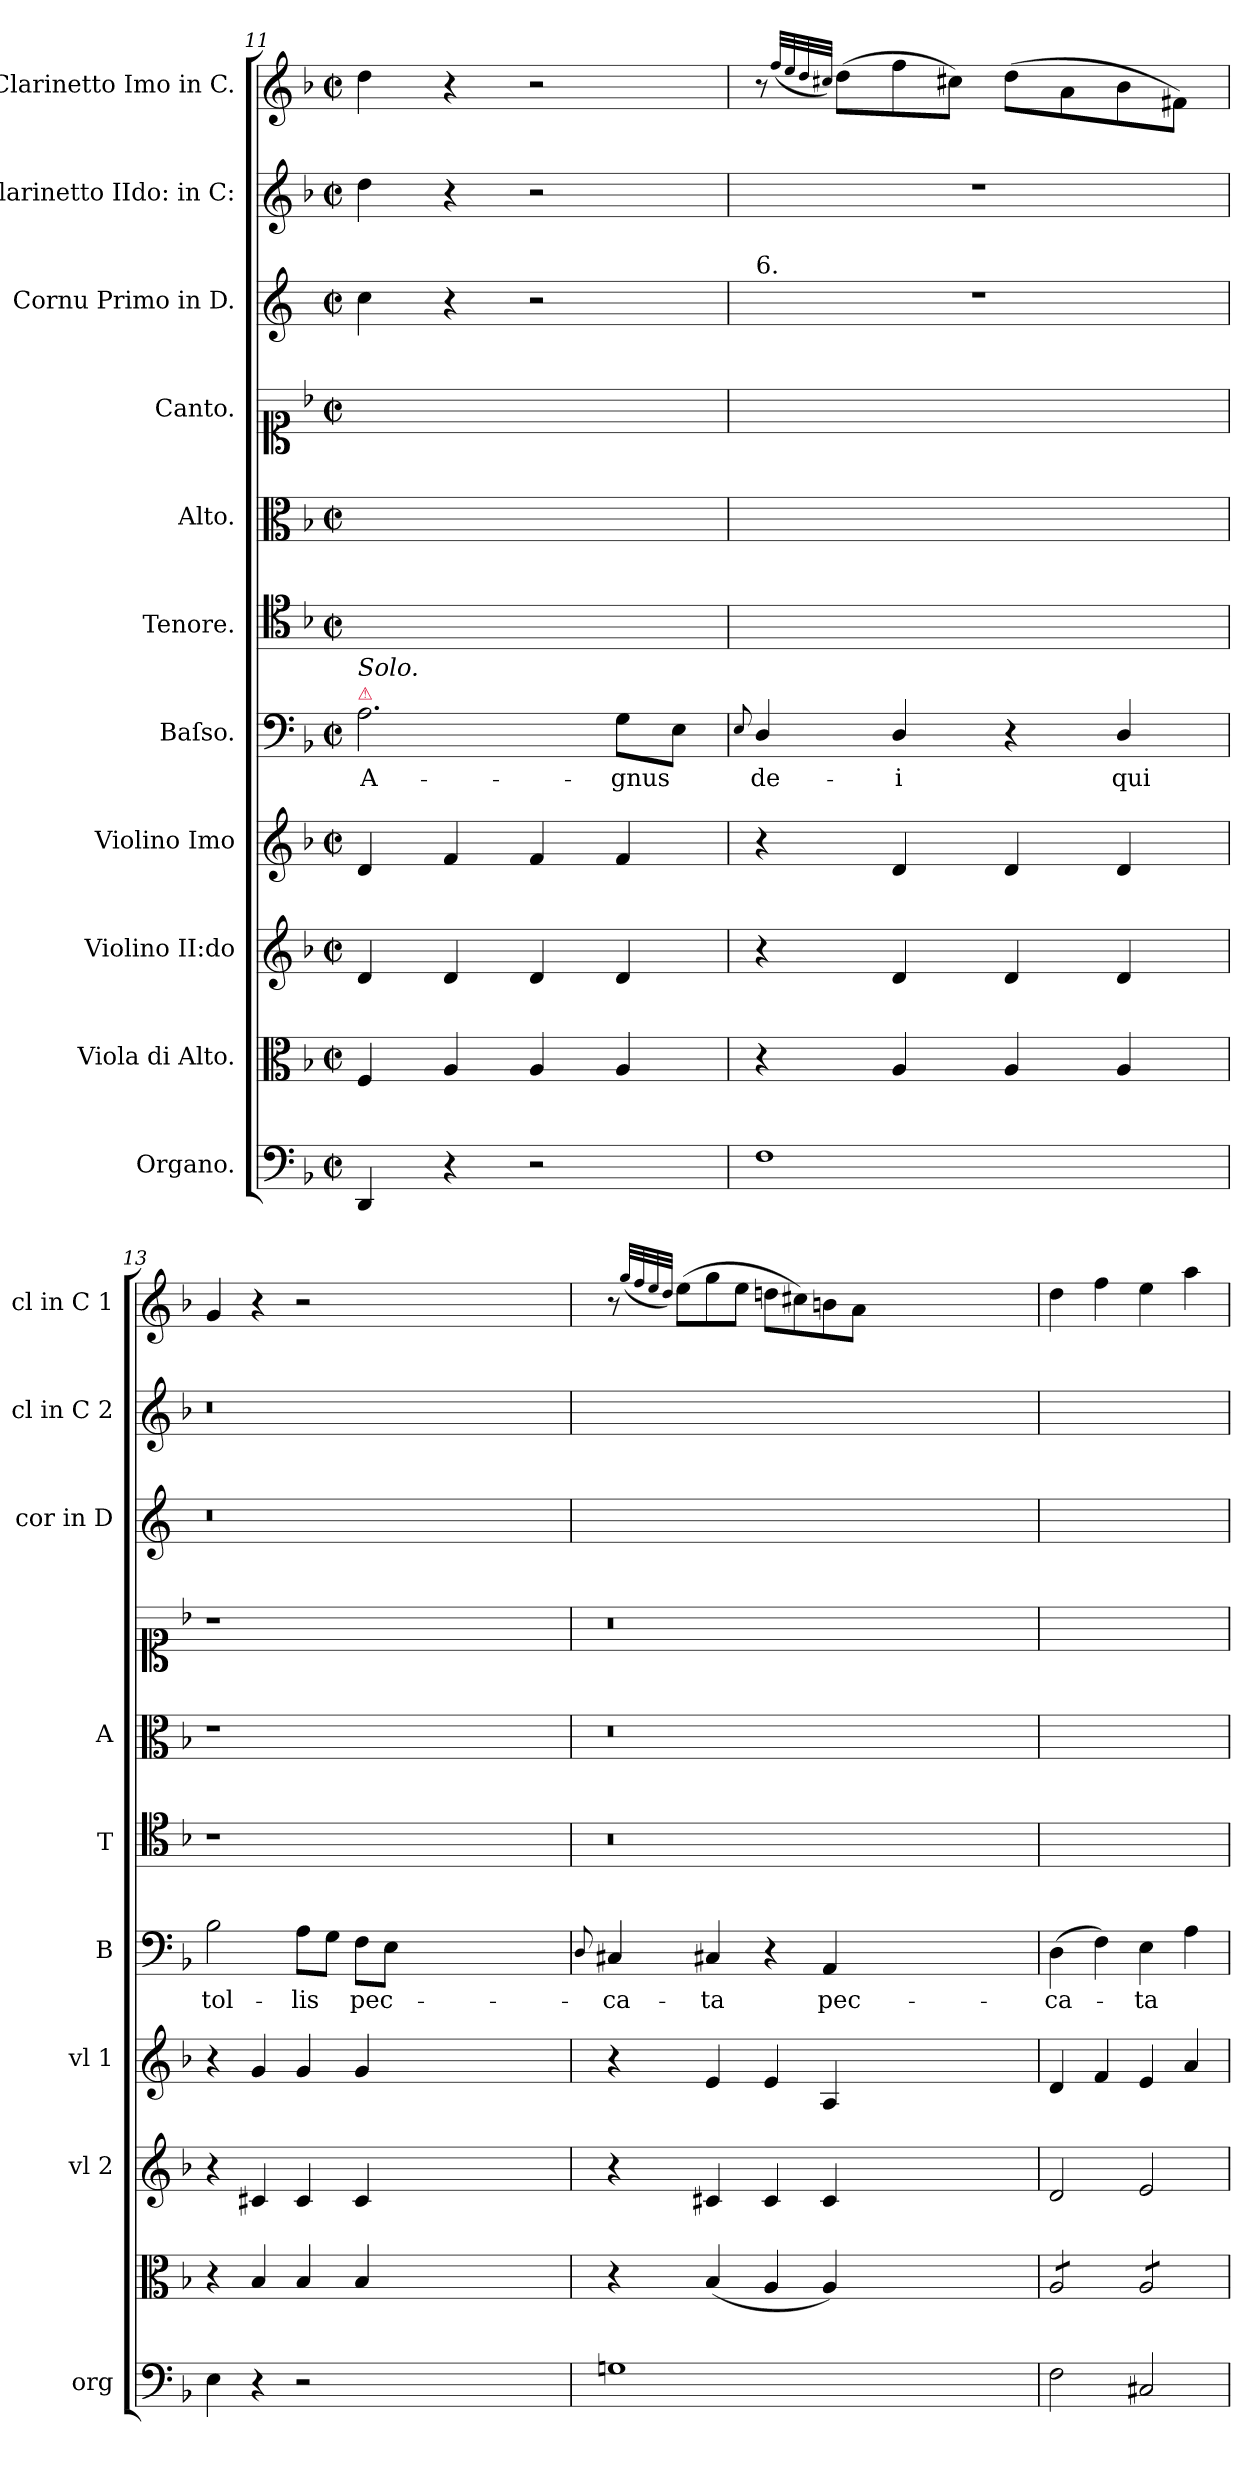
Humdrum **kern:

**kern	**kern	**kern	**kern	**kern	**text	**kern	**kern	**kern	**kern	**kern	**kern
*part11	*part10	*part9	*part8	*part7	*part7	*part6	*part5	*part4	*part3	*part2	*part1
*staff11	*staff10	*staff9	*staff8	*staff7	*staff7	*staff6	*staff5	*staff4	*staff3	*staff2	*staff1
*I"Organo.	*I"Viola di Alto.	*I"Violino II:do	*I"Violino Imo	*I"Baſso.	*	*I"Tenore.	*I"Alto.	*I"Canto.	*I"Cornu Primo in D.	*I"Clarinetto IIdo: in C:	*I"Clarinetto Imo in C.
*I'org	*	*I'vl 2	*I'vl 1	*I'B	*	*I'T	*I'A	*	*I'cor in D	*I'cl in C 2	*I'cl in C 1
*clefF4	*clefC3	*clefG2	*clefG2	*clefF4	*	*clefC4	*clefC3	*clefC1	*clefG2	*clefG2	*clefG2
*	*	*	*	*	*	*	*	*	*ITrd6c10	*	*
*k[b-]	*k[b-]	*k[b-]	*k[b-]	*k[b-]	*	*k[b-]	*k[b-]	*k[b-]	*k[f#c#]	*k[b-]	*k[b-]
*M2/2	*M2/2	*M2/2	*M2/2	*M2/2	*	*M2/2	*M2/2	*M2/2	*M2/2	*M2/2	*M2/2
*met(c|)	*met(c|)	*met(c|)	*met(c|)	*met(c|)	*	*met(c|)	*met(c|)	*met(c|)	*met(c|)	*met(c|)	*met(c|)
=11	=11	=11	=11	=11	=11	=11	=11	=11	=11	=11	=11
!	!	!	!	!LO:TX:a:color=crimson:t=⚠	!	!	!	!	!	!	!
!	!	!	!	!LO:TX:a:i:t=Solo.	!	!	!	!	!	!	!
4DD/	4F/	4d/	4d/	2.A\	A-	1ryy	1ryy	1ryy	4d\	4dd\	4dd\
4r	4A/	4d/	4f/	.	.	.	.	.	4r	4r	4r
2r	4A/	4d/	4f/	.	.	.	.	.	2r	2r	2r
.	4A/	4d/	4f/	8G\L	-gnus	.	.	.	.	.	.
.	.	.	.	8E\J	.	.	.	.	.	.	.
=12	=12	=12	=12	=12	=12	=12	=12	=12	=12	=12	=12
.	.	.	.	8qqE/	.	.	.	.	.	.	.
!	!	!	!	!	!	!	!	!	!LO:TX:a:t=6.	!	!
1F	4r	4r	4r	4D/	de-	1ryy	1ryy	1ryy	1r	1r	8r
.	.	.	.	.	.	.	.	.	.	.	(<32qqff/LLL
.	.	.	.	.	.	.	.	.	.	.	32qqee/
.	.	.	.	.	.	.	.	.	.	.	32qqdd/
.	.	.	.	.	.	.	.	.	.	.	32qqcc#X/JJJ)
.	.	.	.	.	.	.	.	.	.	.	(>8dd\L
.	4A/	4d/	4d/	4D/	-i	.	.	.	.	.	8ff\
.	.	.	.	.	.	.	.	.	.	.	8cc#X\J)
.	4A/	4d/	4d/	4r	.	.	.	.	.	.	(>8dd\L
.	.	.	.	.	.	.	.	.	.	.	8a\
.	4A/	4d/	4d/	4D/	qui	.	.	.	.	.	8b-\
.	.	.	.	.	.	.	.	.	.	.	8f#X\J)
=13	=13	=13	=13	=13	=13	=13	=13	=13	=13	=13	=13
4E\	4r	4r	4r	2B-\	tol-	1r	1r	1r	0.r	0.r	4g/
4r	4B-/	4c#X/	4g/	.	.	.	.	.	.	.	4r
2r	4B-/	4c#/	4g/	8A\L	-lis	.	.	.	.	.	2r
.	.	.	.	8G\J	.	.	.	.	.	.	.
.	4B-/	4c#/	4g/	8F\L	pec-	.	.	.	.	.	.
.	.	.	.	8E\J	.	.	.	.	.	.	.
0ryy	0ryy	0ryy	0ryy	0ryy	.	0ryy	0ryy	0ryy	.	.	0ryy
=14	=14	=14	=14	=14	=14	=14	=14	=14	=14	=14	=14
.	.	.	.	8qqD/	.	.	.	.	.	.	.
1Gn	4r	4r	4r	4C#X/	-ca-	0.r	0.r	0.r	0.ryy	0.ryy	8r
.	.	.	.	.	.	.	.	.	.	.	(<32qqgg/LLL
.	.	.	.	.	.	.	.	.	.	.	32qqff/
.	.	.	.	.	.	.	.	.	.	.	32qqee/
.	.	.	.	.	.	.	.	.	.	.	32qqdd/JJJ)
.	.	.	.	.	.	.	.	.	.	.	(>8ee\L
.	(<4B-/	4c#X/	4e/	4C#X/	-ta	.	.	.	.	.	8gg\
.	.	.	.	.	.	.	.	.	.	.	8ee\J
.	4A/	4c#/	4e/	4r	.	.	.	.	.	.	8ddn\L
.	.	.	.	.	.	.	.	.	.	.	8cc#X\)
.	4A/)	4c#/	4A/	4AA/	pec-	.	.	.	.	.	8bn\
.	.	.	.	.	.	.	.	.	.	.	8a\J
0ryy	0ryy	0ryy	0ryy	0ryy	.	.	.	.	.	.	0ryy
=15	=15	=15	=15	=15	=15	=15	=15	=15	=15	=15	=15
*	*tremolo	*	*	*	*	*	*	*	*	*	*
2F\	8A/L	2d/	4d/	(>4D\	-ca-	1ryy	1ryy	1ryy	1ryy	1ryy	4dd\
.	8A/	.	.	.	.	.	.	.	.	.	.
.	8A/	.	4f/	4F\)	.	.	.	.	.	.	4ff\
.	8A/J	.	.	.	.	.	.	.	.	.	.
2C#X/	8A/L	2e/	4e/	4E\	-ta	.	.	.	.	.	4ee\
.	8A/	.	.	.	.	.	.	.	.	.	.
.	8A/	.	4a/	4A\	.	.	.	.	.	.	4aa\
.	8A/J	.	.	.	.	.	.	.	.	.	.
*	*Xtremolo	*	*	*	*	*	*	*	*	*	*
=	=	=	=	=	=	=	=	=	=	=	=
*-	*-	*-	*-	*-	*-	*-	*-	*-	*-	*-	*-
